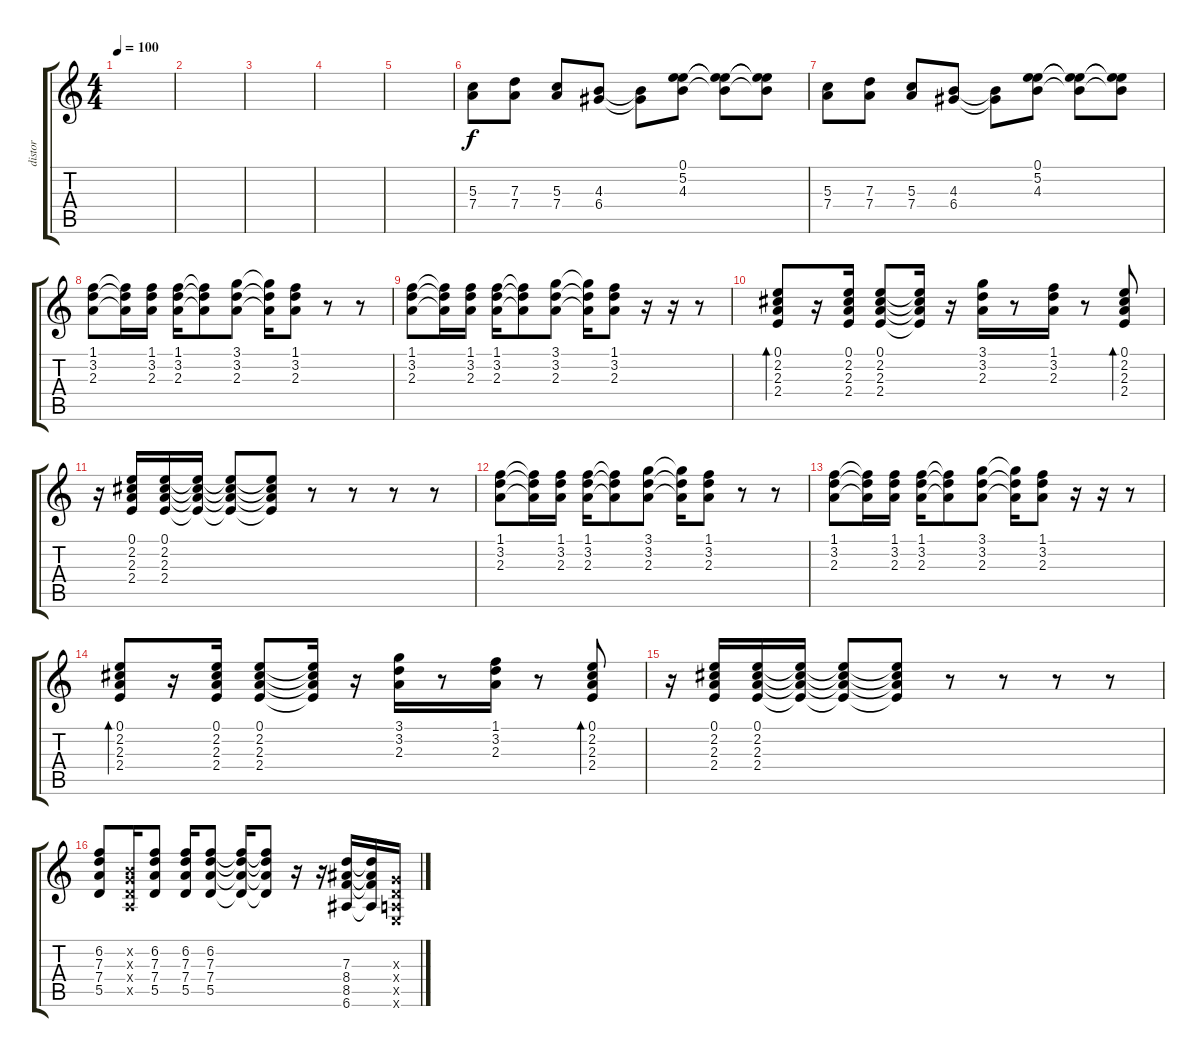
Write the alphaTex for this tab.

\track ("distor" "distor") {instrument distortionguitar}
\staff {score tabs}
\tuning (E4 B3 G3 D3 A2 E2) {hide}
\ts (4 4)
\tempo 100
\clef g2
\ks c
|
|
|
|
|
(5.3 7.4).8 (7.3 7.4).8 (5.3 7.4).8 (4.3 6.4).8 (4.3{t} 6.4{t}).8 (0.1 5.2 4.3).8 (0.1{t} 5.2{t} 4.3{t}).8 (0.1{t} 5.2{t} 4.3{t}).8 |
(5.3 7.4).8 (7.3 7.4).8 (5.3 7.4).8 (4.3 6.4).8 (4.3{t} 6.4{t}).8 (0.1 5.2 4.3).8 (0.1{t} 5.2{t} 4.3{t}).8 (0.1{t} 5.2{t} 4.3{t}).8 |
(1.1 3.2 2.3).8 (1.1{t} 3.2{t} 2.3{t}).16 (1.1 3.2 2.3).16 (1.1 3.2 2.3).16 (1.1{t} 3.2{t} 2.3{t}).8 (3.1 3.2 2.3).8 (3.1{t} 3.2{t} 2.3{t}).16 (1.1 3.2 2.3).8 r.8 r.8 |
(1.1 3.2 2.3).8 (1.1{t} 3.2{t} 2.3{t}).16 (1.1 3.2 2.3).16 (1.1 3.2 2.3).16 (1.1{t} 3.2{t} 2.3{t}).8 (3.1 3.2 2.3).8 (3.1{t} 3.2{t} 2.3{t}).16 (1.1 3.2 2.3).8 r.16 r.16 r.8 |
(0.1 2.2 2.3 2.4).8{bd 480} r.16 (0.1 2.2 2.3 2.4).16 (0.1 2.2 2.3 2.4).8 (0.1{t} 2.2{t} 2.3{t} 2.4{t}).16 r.16 (3.1 3.2 2.3).16 r.8 (1.1 3.2 2.3).16 r.8 (0.1 2.2 2.3 2.4).8{bd 480} |
r.16 (0.1 2.2 2.3 2.4).16 (0.1 2.2 2.3 2.4).16 (0.1{t} 2.2{t} 2.3{t} 2.4{t}).16 (0.1{t} 2.2{t} 2.3{t} 2.4{t}).8 (0.1{t} 2.2{t} 2.3{t} 2.4{t}).8 r.8 r.8 r.8 r.8 |
(1.1 3.2 2.3).8 (1.1{t} 3.2{t} 2.3{t}).16 (1.1 3.2 2.3).16 (1.1 3.2 2.3).16 (1.1{t} 3.2{t} 2.3{t}).8 (3.1 3.2 2.3).8 (3.1{t} 3.2{t} 2.3{t}).16 (1.1 3.2 2.3).8 r.8 r.8 |
(1.1 3.2 2.3).8 (1.1{t} 3.2{t} 2.3{t}).16 (1.1 3.2 2.3).16 (1.1 3.2 2.3).16 (1.1{t} 3.2{t} 2.3{t}).8 (3.1 3.2 2.3).8 (3.1{t} 3.2{t} 2.3{t}).16 (1.1 3.2 2.3).8 r.16 r.16 r.8 |
(0.1 2.2 2.3 2.4).8{bd 480} r.16 (0.1 2.2 2.3 2.4).16 (0.1 2.2 2.3 2.4).8 (0.1{t} 2.2{t} 2.3{t} 2.4{t}).16 r.16 (3.1 3.2 2.3).16 r.8 (1.1 3.2 2.3).16 r.8 (0.1 2.2 2.3 2.4).8{bd 480} |
r.16 (0.1 2.2 2.3 2.4).16 (0.1 2.2 2.3 2.4).16 (0.1{t} 2.2{t} 2.3{t} 2.4{t}).16 (0.1{t} 2.2{t} 2.3{t} 2.4{t}).8 (0.1{t} 2.2{t} 2.3{t} 2.4{t}).8 r.8 r.8 r.8 r.8 |
(6.2 7.3 7.4 5.5).8 (0.2{x} 0.3{x} 0.4{x} 0.5{x}).16 (6.2 7.3 7.4 5.5).8 (6.2 7.3 7.4 5.5).16 (6.2 7.3 7.4 5.5).8 (6.2{t} 7.3{t} 7.4{t} 5.5{t}).16 (6.2{t} 7.3{t} 7.4{t} 5.5{t}).8 r.16 r.16 (7.3 8.4 8.5 6.6).16 (7.3{t} 8.4{t} 8.5{t} 6.6{t}).16 (0.3{x} 0.4{x} 0.5{x} 0.6{x}).16
